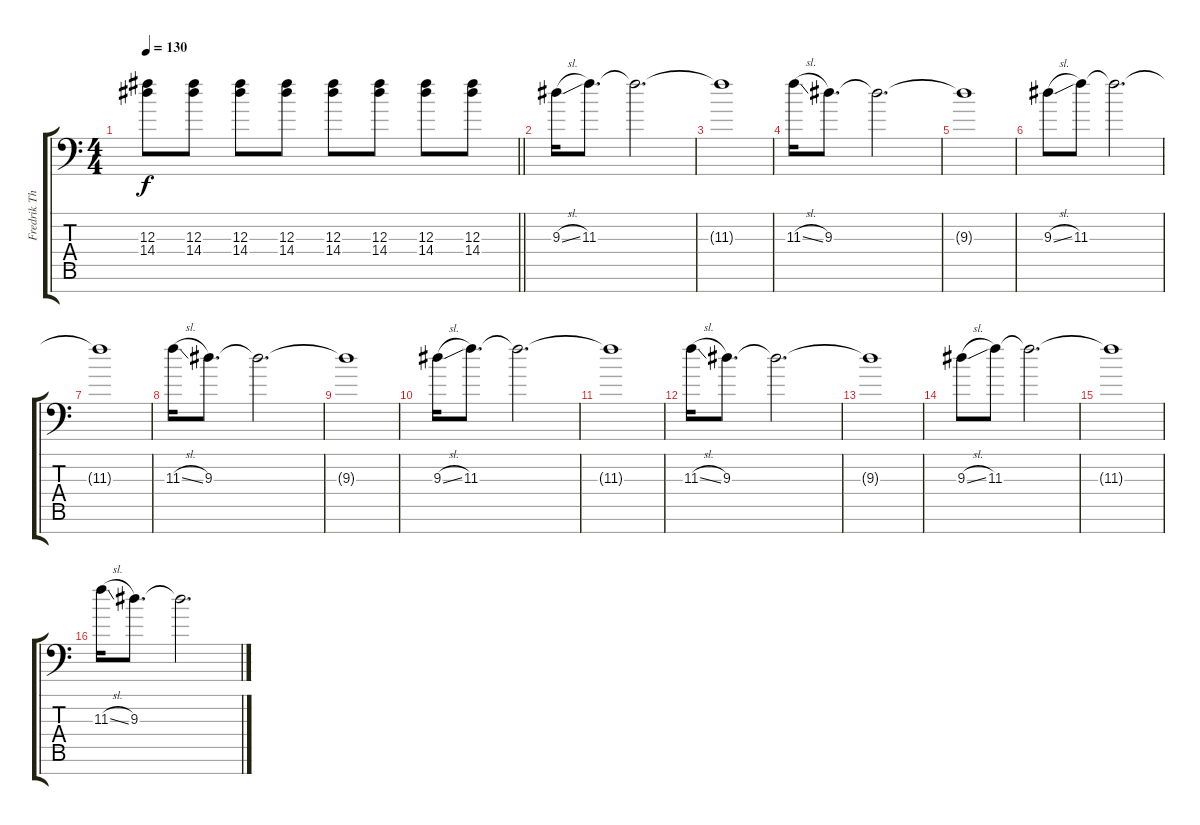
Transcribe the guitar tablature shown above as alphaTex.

\track ("Fredrik Thordendal High Strings" "Fredrik Th") {instrument distortionguitar}
\staff {score tabs}
\tuning (Eb4 Bb3 Gb3 Db3 Ab2 Eb2 Bb1) {hide}
\ts (4 4)
\tempo 130
\clef f4
\barLineRight lightlight
\ks c
(12.3 14.4).8{dy f} (12.3 14.4).8 (12.3 14.4).8 (12.3 14.4).8 (12.3 14.4).8 (12.3 14.4).8 (12.3 14.4).8 (12.3 14.4).8 |
9.3{sl}.16 11.3.8{d} 11.3{t}.2{d} |
11.3{t}.1 |
11.3{sl}.16 9.3.8{d} 9.3{t}.2{d} |
9.3{t}.1 |
9.3{sl}.8 11.3.8 11.3{t}.2{d} |
11.3{t}.1 |
11.3{sl}.16 9.3.8{d} 9.3{t}.2{d} |
9.3{t}.1 |
9.3{sl}.16 11.3.8{d} 11.3{t}.2{d} |
11.3{t}.1 |
11.3{sl}.16 9.3.8{d} 9.3{t}.2{d} |
9.3{t}.1 |
9.3{sl}.8 11.3.8 11.3{t}.2{d} |
11.3{t}.1 |
11.3{sl}.16 9.3.8{d} 9.3{t}.2{d}
